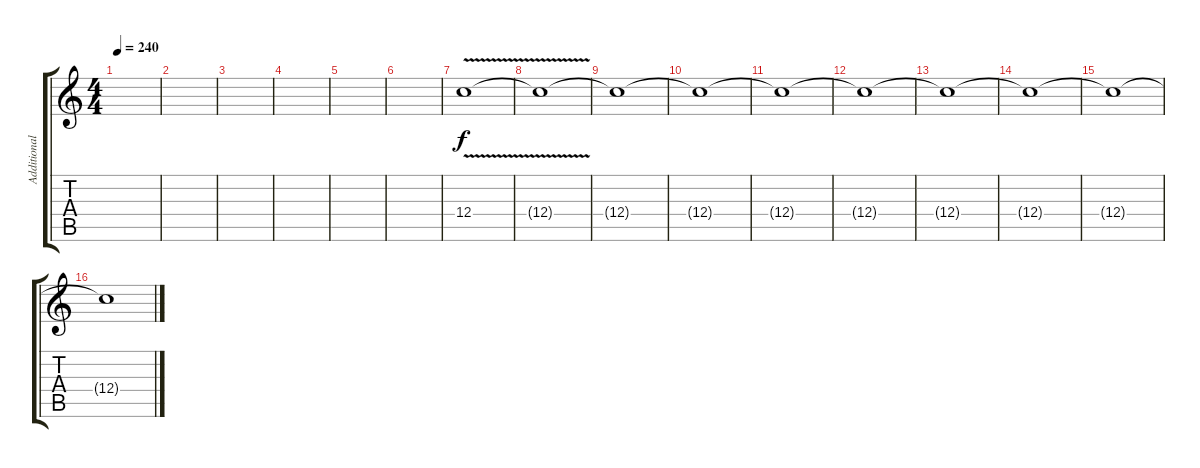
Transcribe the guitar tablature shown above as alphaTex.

\track ("Additional guitar #2" "Additional") {instrument distortionguitar}
\staff {score tabs}
\tuning (D4 A3 F3 C3 G2 C2) {hide}
\ts (4 4)
\tempo 240
\clef g2
\ks c
|
|
|
|
|
|
12.4{v}.1 |
12.4{t}.1 |
12.4{t}.1 |
12.4{t}.1 |
12.4{t}.1 |
12.4{t}.1 |
12.4{t}.1 |
12.4{t}.1 |
12.4{t}.1 |
12.4{t}.1
